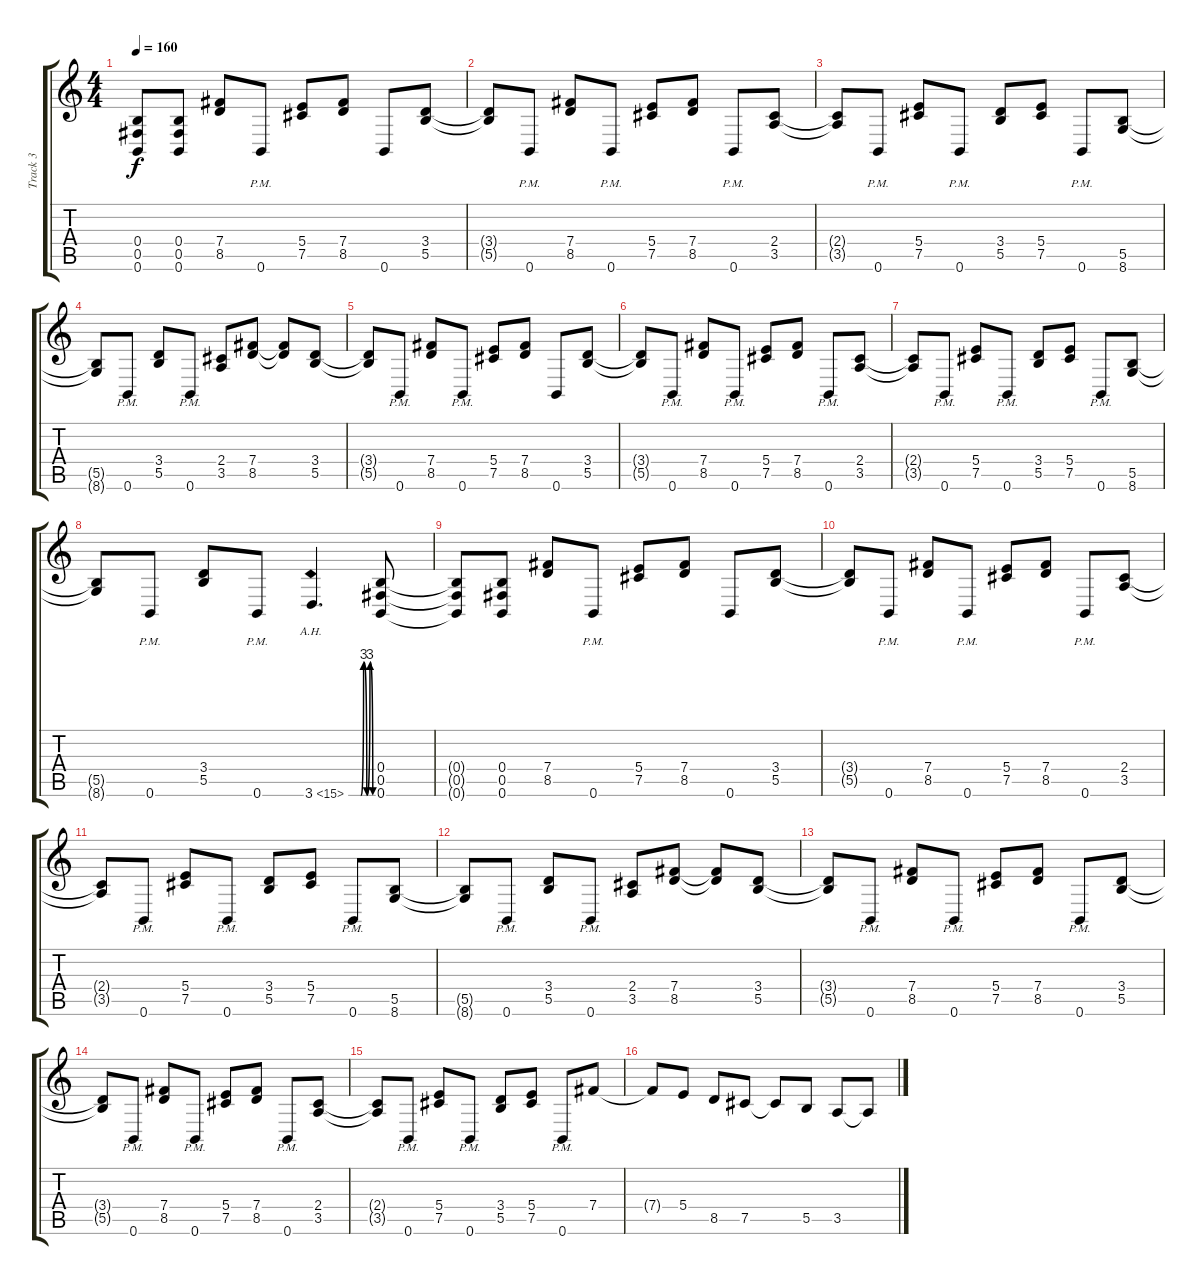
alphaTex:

\track ("Track 3" "Track 3") {instrument distortionguitar}
\staff {score tabs}
\tuning (Db4 Ab3 E3 B2 Gb2 B1) {hide}
\ts (4 4)
\tempo 160
\clef g2
\ks c
(0.4{t} 0.5{t} 0.6{t}).8{dy f} (0.4 0.5 0.6).8 (7.4 8.5).8 0.6{pm}.8 (5.4 7.5).8 (7.4 8.5).8 0.6.8 (3.4 5.5).8 |
(3.4{t} 5.5{t}).8 0.6{pm}.8 (7.4 8.5).8 0.6{pm}.8 (5.4 7.5).8 (7.4 8.5).8 0.6{pm}.8 (2.4 3.5).8 |
(2.4{t} 3.5{t}).8 0.6{pm}.8 (5.4 7.5).8 0.6{pm}.8 (3.4 5.5).8 (5.4 7.5).8 0.6{pm}.8 (5.5 8.6).8 |
(5.5{t} 8.6{t}).8 0.6{pm}.8 (3.4 5.5).8 0.6{pm}.8 (2.4 3.5).8 (7.4 8.5).8 (7.4{t} 8.5{t}).8 (3.4 5.5).8 |
(3.4{t} 5.5{t}).8 0.6{pm}.8 (7.4 8.5).8 0.6{pm}.8 (5.4 7.5).8 (7.4 8.5).8 0.6.8 (3.4 5.5).8 |
(3.4{t} 5.5{t}).8 0.6{pm}.8 (7.4 8.5).8 0.6{pm}.8 (5.4 7.5).8 (7.4 8.5).8 0.6{pm}.8 (2.4 3.5).8 |
(2.4{t} 3.5{t}).8 0.6{pm}.8 (5.4 7.5).8 0.6{pm}.8 (3.4 5.5).8 (5.4 7.5).8 0.6{pm}.8 (5.5 8.6).8 |
(5.5{t} 8.6{t}).8 0.6{pm}.8 (3.4 5.5).8 0.6{pm}.8 3.6{be (custom 0 0 15 0 30 0 37 12 45 0 53 12 60 0) ah 12}.4{d} (0.4 0.5 0.6).8 |
(0.4{t} 0.5{t} 0.6{t}).8 (0.4 0.5 0.6).8 (7.4 8.5).8 0.6{pm}.8 (5.4 7.5).8 (7.4 8.5).8 0.6.8 (3.4 5.5).8 |
(3.4{t} 5.5{t}).8 0.6{pm}.8 (7.4 8.5).8 0.6{pm}.8 (5.4 7.5).8 (7.4 8.5).8 0.6{pm}.8 (2.4 3.5).8 |
(2.4{t} 3.5{t}).8 0.6{pm}.8 (5.4 7.5).8 0.6{pm}.8 (3.4 5.5).8 (5.4 7.5).8 0.6{pm}.8 (5.5 8.6).8 |
(5.5{t} 8.6{t}).8 0.6{pm}.8 (3.4 5.5).8 0.6{pm}.8 (2.4 3.5).8 (7.4 8.5).8 (7.4{t} 8.5{t}).8 (3.4 5.5).8 |
(3.4{t} 5.5{t}).8 0.6{pm}.8 (7.4 8.5).8 0.6{pm}.8 (5.4 7.5).8 (7.4 8.5).8 0.6{pm}.8 (3.4 5.5).8 |
(3.4{t} 5.5{t}).8 0.6{pm}.8 (7.4 8.5).8 0.6{pm}.8 (5.4 7.5).8 (7.4 8.5).8 0.6{pm}.8 (2.4 3.5).8 |
(2.4{t} 3.5{t}).8 0.6{pm}.8 (5.4 7.5).8 0.6{pm}.8 (3.4 5.5).8 (5.4 7.5).8 0.6{pm}.8 7.4.8 |
7.4{t}.8 5.4.8 8.5.8 7.5.8 7.5{t}.8 5.5.8 3.5.8 3.5{t}.8
